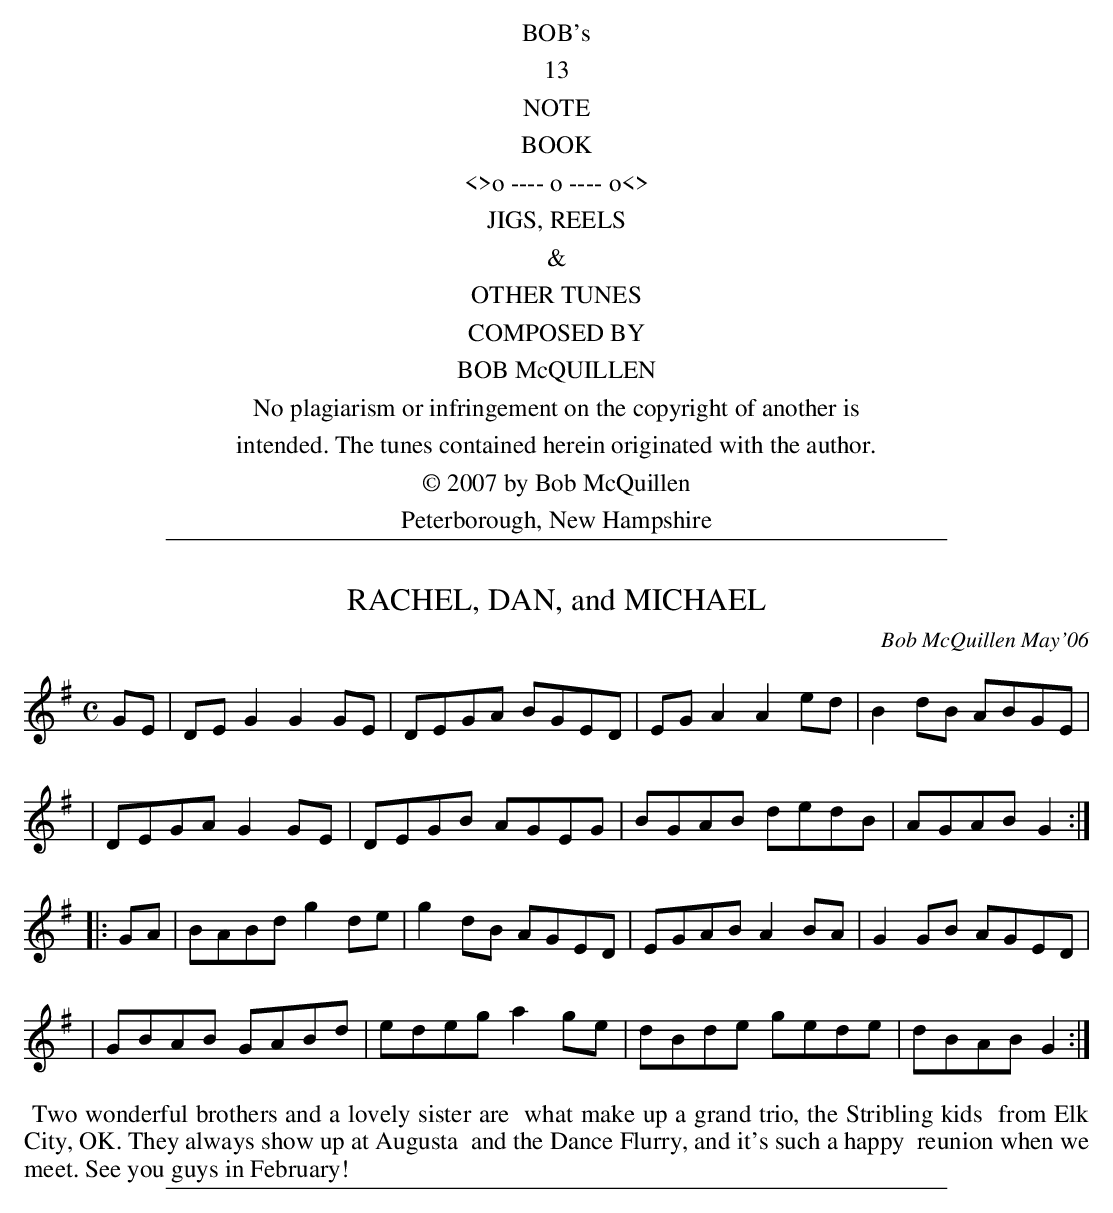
X:1
T: RACHEL, DAN, and MICHAEL
C: Bob McQuillen May'06
M: C
L: 1/8
K: G
GE \
| DEG2 G2GE | DEGA BGED | EGA2 A2ed | B2dB ABGE |
| DEGA G2GE | DEGB AGEG | BGAB dedB | AGAB G2 :|
|: GA \
| BABd g2de | g2dB AGED | EGAB A2BA | G2GB AGED |
| GBAB GABd | edeg a2ge | dBde gede | dBAB G2 :|
